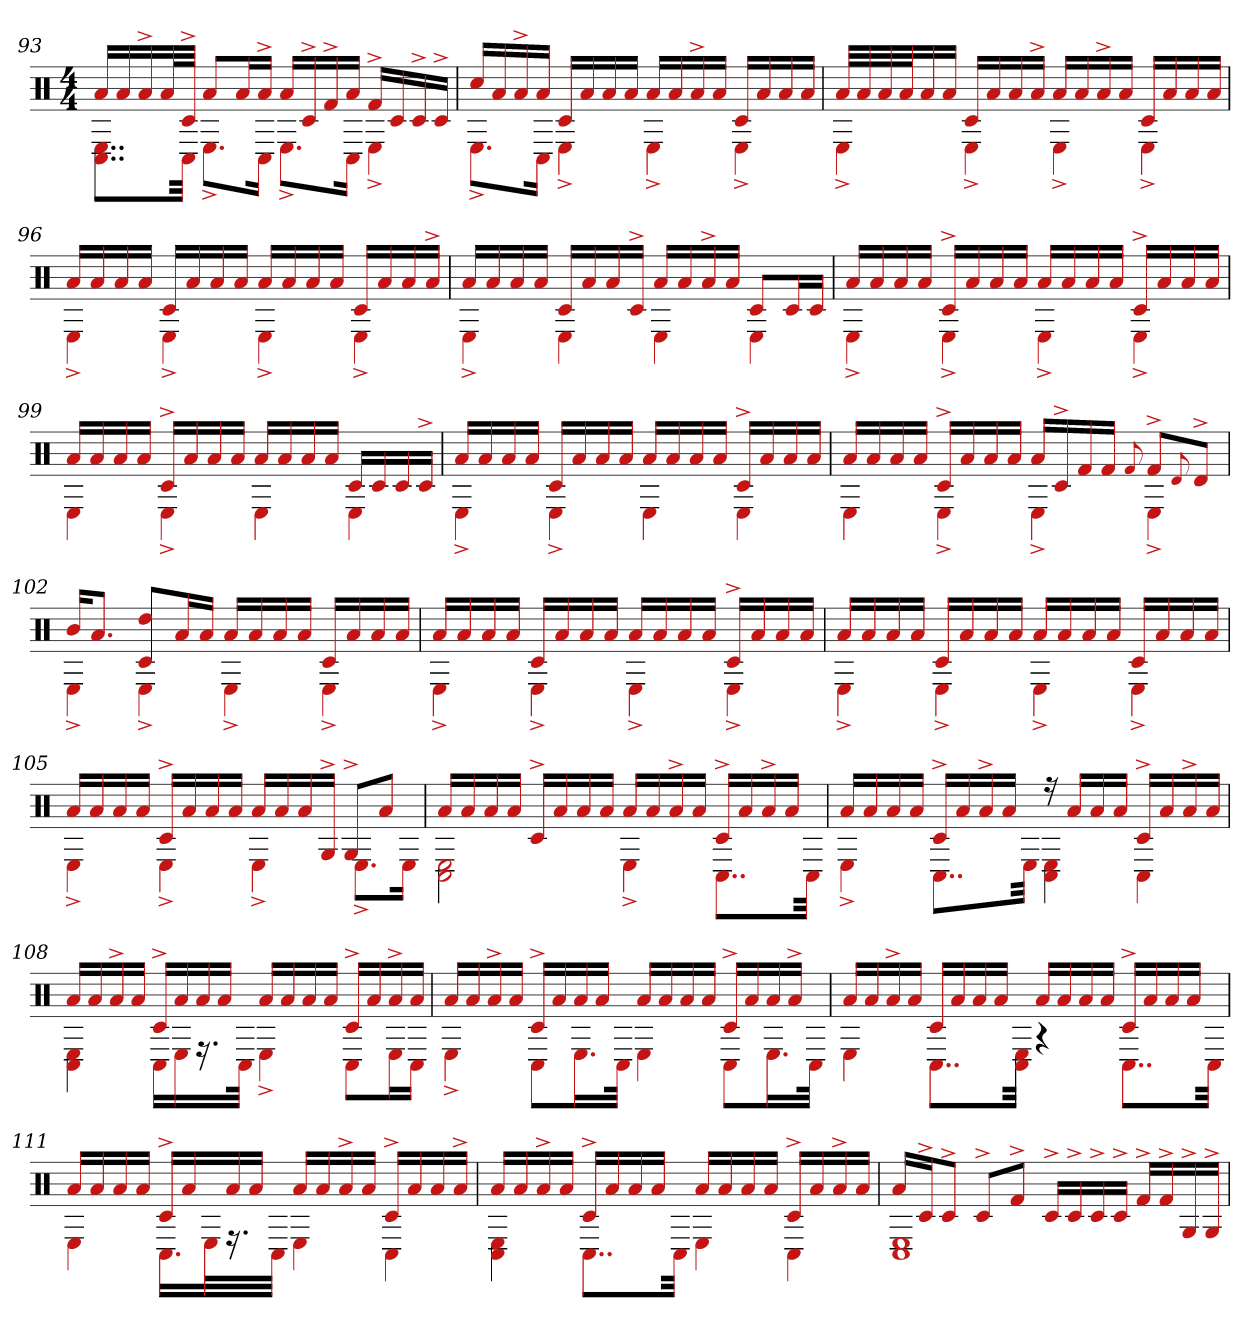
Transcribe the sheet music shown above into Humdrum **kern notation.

**kern
*part1
*staff1
*clefX
*k[]
*M4/4
=93
*^
16aLL	8..C# 8..EL
16a	.
16a^	.
32aL	.
32c#^JJJ	32C#Jkk
8aL	8.E^L
16aL	.
16a^JJ	16C#Jk
16aLL	8.E^L
16c#^	.
16f#^	.
16aJJ	16C#Jk
16f#^LL	4E^
16c#	.
16c#^	.
16c#^JJ	.
=94	=94
16cc#LL	8.E^L
16a	.
16a^	.
16aJJ	16C#Jk
16c#LL	4E^
16a	.
16a	.
16aJJ	.
16aLL	4E^
16a	.
16a^	.
16aJJ	.
16c#LL	4E^
16a	.
16a	.
16aJJ	.
=95	=95
32aLLL	4E^
32a	.
32a	.
32aJ	.
16a	.
16aJJ	.
16c#LL	4E^
16a	.
16a	.
16a^JJ	.
16aLL	4E^
16a	.
16a^	.
16aJJ	.
16c#LL	4E^
16a	.
16a	.
16aJJ	.
=96	=96
16aLL	4E^
16a	.
16a	.
16aJJ	.
16c#LL	4E^
16a	.
16a	.
16aJJ	.
16aLL	4E^
16a	.
16a	.
16aJJ	.
16c#LL	4E^
16a	.
16a	.
16a^JJ	.
=97	=97
16aLL	4E^
16a	.
16a	.
16aJJ	.
16c#LL	4E
16a	.
16a	.
16c#^JJ	.
16aLL	4E
16a	.
16a^	.
16aJJ	.
8c#L	4E
16c#L	.
16c#JJ	.
=98	=98
16aLL	4E^
16a	.
16a	.
16aJJ	.
16c#^LL	4E^
16a	.
16a	.
16aJJ	.
16aLL	4E^
16a	.
16a	.
16aJJ	.
16c#^LL	4E^
16a	.
16a	.
16aJJ	.
=99	=99
16aLL	4E
16a	.
16a	.
16aJJ	.
16c#^LL	4E^
16a	.
16a	.
16aJJ	.
16aLL	4E
16a	.
16a	.
16aJJ	.
16c#LL	4E
16c#	.
16c#	.
16c#^JJ	.
=100	=100
16aLL	4E^
16a	.
16a	.
16aJJ	.
16c#LL	4E^
16a	.
16a	.
16aJJ	.
16aLL	4E
16a	.
16a	.
16aJJ	.
16c#^LL	4E
16a	.
16a	.
16aJJ	.
=101	=101
16aLL	4E
16a	.
16a	.
16aJJ	.
16c#^LL	4E^
16a	.
16a	.
16aJJ	.
16aLL	4E^
16c#^	.
16f#	.
16f#JJ	.
8qqf#	.
8f#^L	4E^
8qqd	.
8d^J	.
=102	=102
16bKL	4E^
8.aJ	.
8c# 8ddL	4E^
16aL	.
16aJJ	.
16aLL	4E^
16a	.
16a	.
16aJJ	.
16c#LL	4E^
16a	.
16a	.
16aJJ	.
=103	=103
16aLL	4E^
16a	.
16a	.
16aJJ	.
16c#LL	4E^
16a	.
16a	.
16aJJ	.
16aLL	4E^
16a	.
16a	.
16aJJ	.
16c#^LL	4E^
16a	.
16a	.
16aJJ	.
=104	=104
16aLL	4E^
16a	.
16a	.
16aJJ	.
16c#LL	4E^
16a	.
16a	.
16aJJ	.
16aLL	4E^
16a	.
16a	.
16aJJ	.
16c#LL	4E^
16a	.
16a	.
16aJJ	.
=105	=105
16aLL	4E^
16a	.
16a	.
16aJJ	.
16c#^LL	4E^
16a	.
16a	.
16aJJ	.
16aLL	4E^
16a	.
16a	.
16G^JJ	.
8G^L	8.E^L
8aJ	.
.	16EJk
=106	=106
16aLL	2C# 2E
16a	.
16a	.
16aJJ	.
16c#^LL	.
16a	.
16a	.
16aJJ	.
16aLL	4E^
16a	.
16a^	.
16aJJ	.
16c#^LL	8..C#L
16a	.
16a^	.
16aJJ	.
.	32C#Jkk
=107	=107
16aLL	4E^
16a	.
16a	.
16aJJ	.
16c#^LL	8..C#L
16a	.
16a^	.
16aJJ	.
.	32EJkk
16r	4C# 4E
16aLL	.
16a	.
16aJJ	.
16c#^LL	4C#
16a	.
16a^	.
16aJJ	.
=108	=108
16aLL	4C# 4E
16a	.
16a^	.
16aJJ	.
16c#^LL	16C#LL
16a	16E
16a	16.r
16aJJ	.
.	32C#JJk
16aLL	4E^
16a	.
16a	.
16aJJ	.
16c#^LL	8C#L
16a	.
16a^	16EL
16aJJ	16C#JJ
=109	=109
16aLL	4E^
16a	.
16a^	.
16aJJ	.
16c#^LL	8C#L
16a	.
16a	16.EL
16aJJ	.
.	32C#JJk
16aLL	4E
16a	.
16a	.
16aJJ	.
16c#^LL	8C#L
16a	.
16a	16.EL
16a^JJ	.
.	32C#JJk
=110	=110
16aLL	4E
16a	.
16a^	.
16aJJ	.
16c#LL	8..C#L
16a	.
16a	.
16aJJ	.
.	32C# 32EJkk
16aLL	4r
16a	.
16a	.
16aJJ	.
16c#^LL	8..C#L
16a	.
16a	.
16aJJ	.
.	32C#Jkk
=111	=111
16aLL	4E
16a	.
16a	.
16aJJ	.
16c#^LL	16.C#LL
16a	.
.	32EL
16a	16.r
16aJJ	.
.	32C#JJJ
16aLL	4E
16a	.
16a^	.
16aJJ	.
16c#^LL	4C#
16a	.
16a	.
16a^JJ	.
=112	=112
16aLL	4C# 4E
16a	.
16a^	.
16aJJ	.
16c#^LL	8..C#L
16a	.
16a	.
16aJJ	.
.	32C#Jkk
16aLL	4E
16a	.
16a	.
16aJJ	.
16c#^LL	4C#
16a	.
16a^	.
16aJJ	.
=113	=113
16aLL	1C# 1E
16c#^J	.
8c#^J	.
8c#^L	.
8f#^J	.
16c#^LL	.
16c#^	.
16c#^	.
16c#^JJ	.
16f#^LL	.
16f#^	.
16G^	.
16G^JJ	.
*v	*v
=
*-
